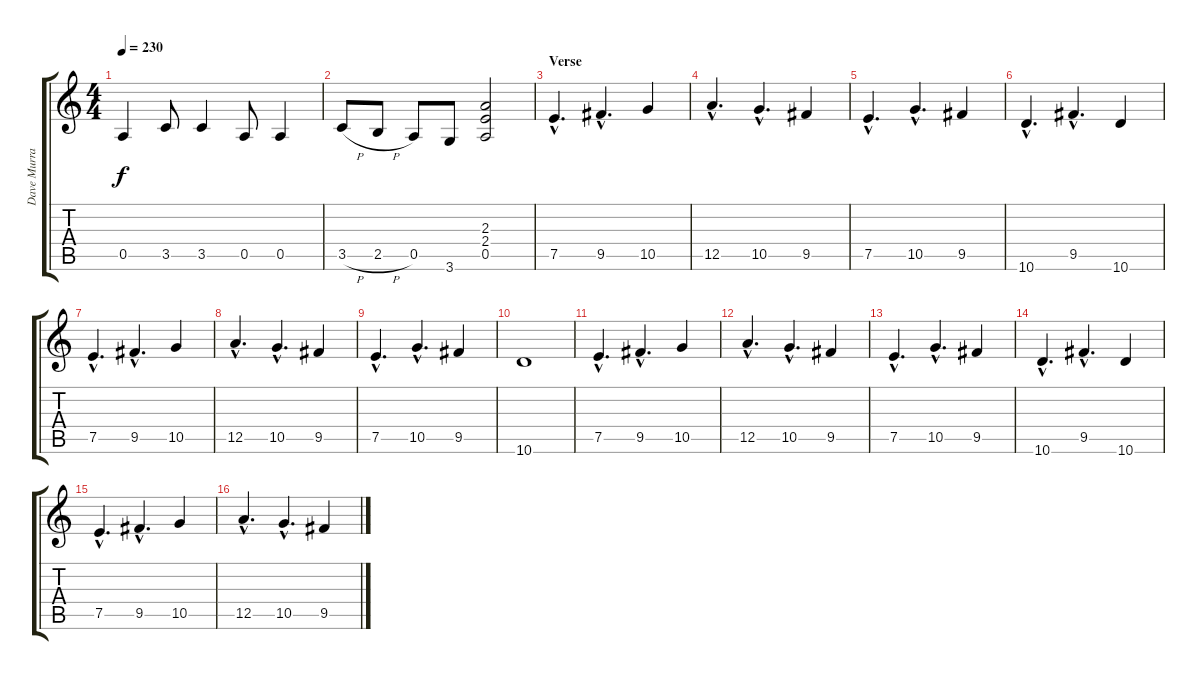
\track ("Dave Murray" "Dave Murra") {instrument distortionguitar}
\staff {score tabs}
\tuning (E4 B3 G3 D3 A2 E2) {hide}
\ts (4 4)
\tempo 230
\clef g2
\ks c
0.5.4{dy f} 3.5.8 3.5.4 0.5.8 0.5.4 |
3.5{h}.8 2.5{h}.8 0.5.8 3.6.8 (2.3 2.4 0.5).2 |
\section ("" "Verse")
7.5{hac}.4{d} 9.5{hac}.4{d} 10.5.4 |
12.5{hac}.4{d} 10.5{hac}.4{d} 9.5.4 |
7.5{hac}.4{d} 10.5{hac}.4{d} 9.5.4 |
10.6{hac}.4{d} 9.5{hac}.4{d} 10.6.4 |
7.5{hac}.4{d} 9.5{hac}.4{d} 10.5.4 |
12.5{hac}.4{d} 10.5{hac}.4{d} 9.5.4 |
7.5{hac}.4{d} 10.5{hac}.4{d} 9.5.4 |
10.6.1 |
7.5{hac}.4{d} 9.5{hac}.4{d} 10.5.4 |
12.5{hac}.4{d} 10.5{hac}.4{d} 9.5.4 |
7.5{hac}.4{d} 10.5{hac}.4{d} 9.5.4 |
10.6{hac}.4{d} 9.5{hac}.4{d} 10.6.4 |
7.5{hac}.4{d} 9.5{hac}.4{d} 10.5.4 |
12.5{hac}.4{d} 10.5{hac}.4{d} 9.5.4
